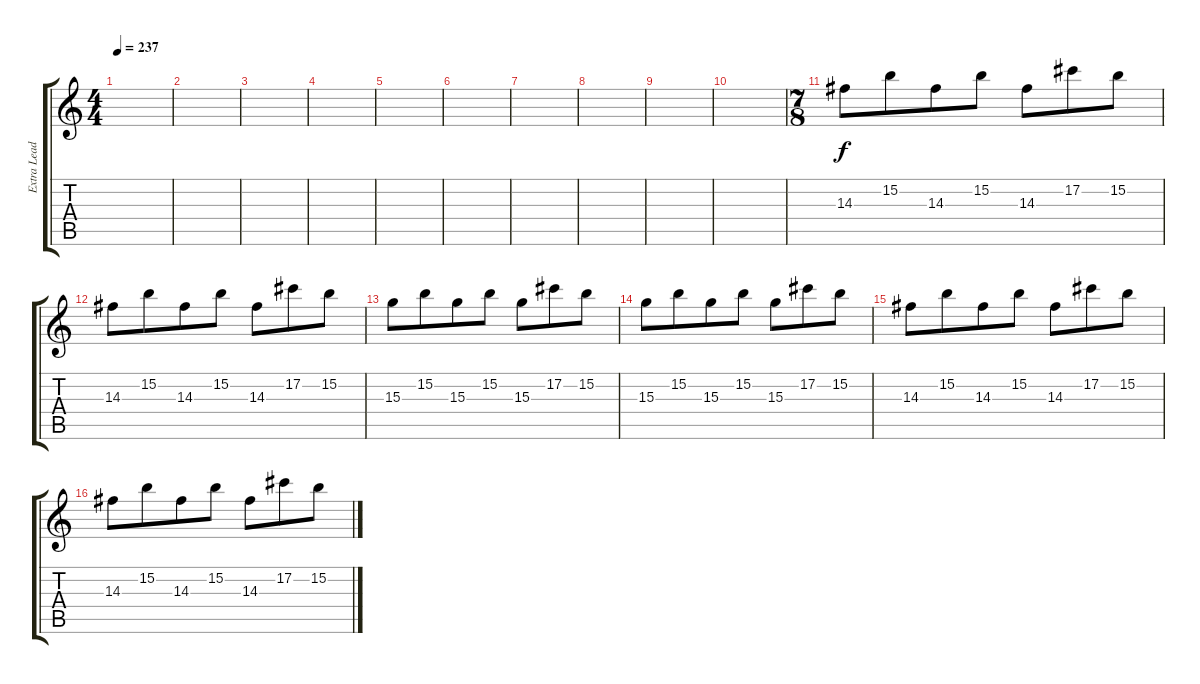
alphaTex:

\track ("Extra Lead" "Extra Lead") {instrument distortionguitar}
\staff {score tabs}
\tuning (Db4 Ab3 E3 B2 Gb2 B1) {hide}
\ts (4 4)
\tempo 237
\clef g2
\ks c
|
|
|
|
|
|
|
|
|
|
\ts (7 8)
14.3.8{balance 8} 15.2.8 14.3.8 15.2.8 14.3.8 17.2.8 15.2.8 |
14.3.8 15.2.8 14.3.8 15.2.8 14.3.8 17.2.8 15.2.8 |
15.3.8 15.2.8 15.3.8 15.2.8 15.3.8 17.2.8 15.2.8 |
15.3.8 15.2.8 15.3.8 15.2.8 15.3.8 17.2.8 15.2.8 |
14.3.8 15.2.8 14.3.8 15.2.8 14.3.8 17.2.8 15.2.8 |
14.3.8 15.2.8 14.3.8 15.2.8 14.3.8 17.2.8 15.2.8
